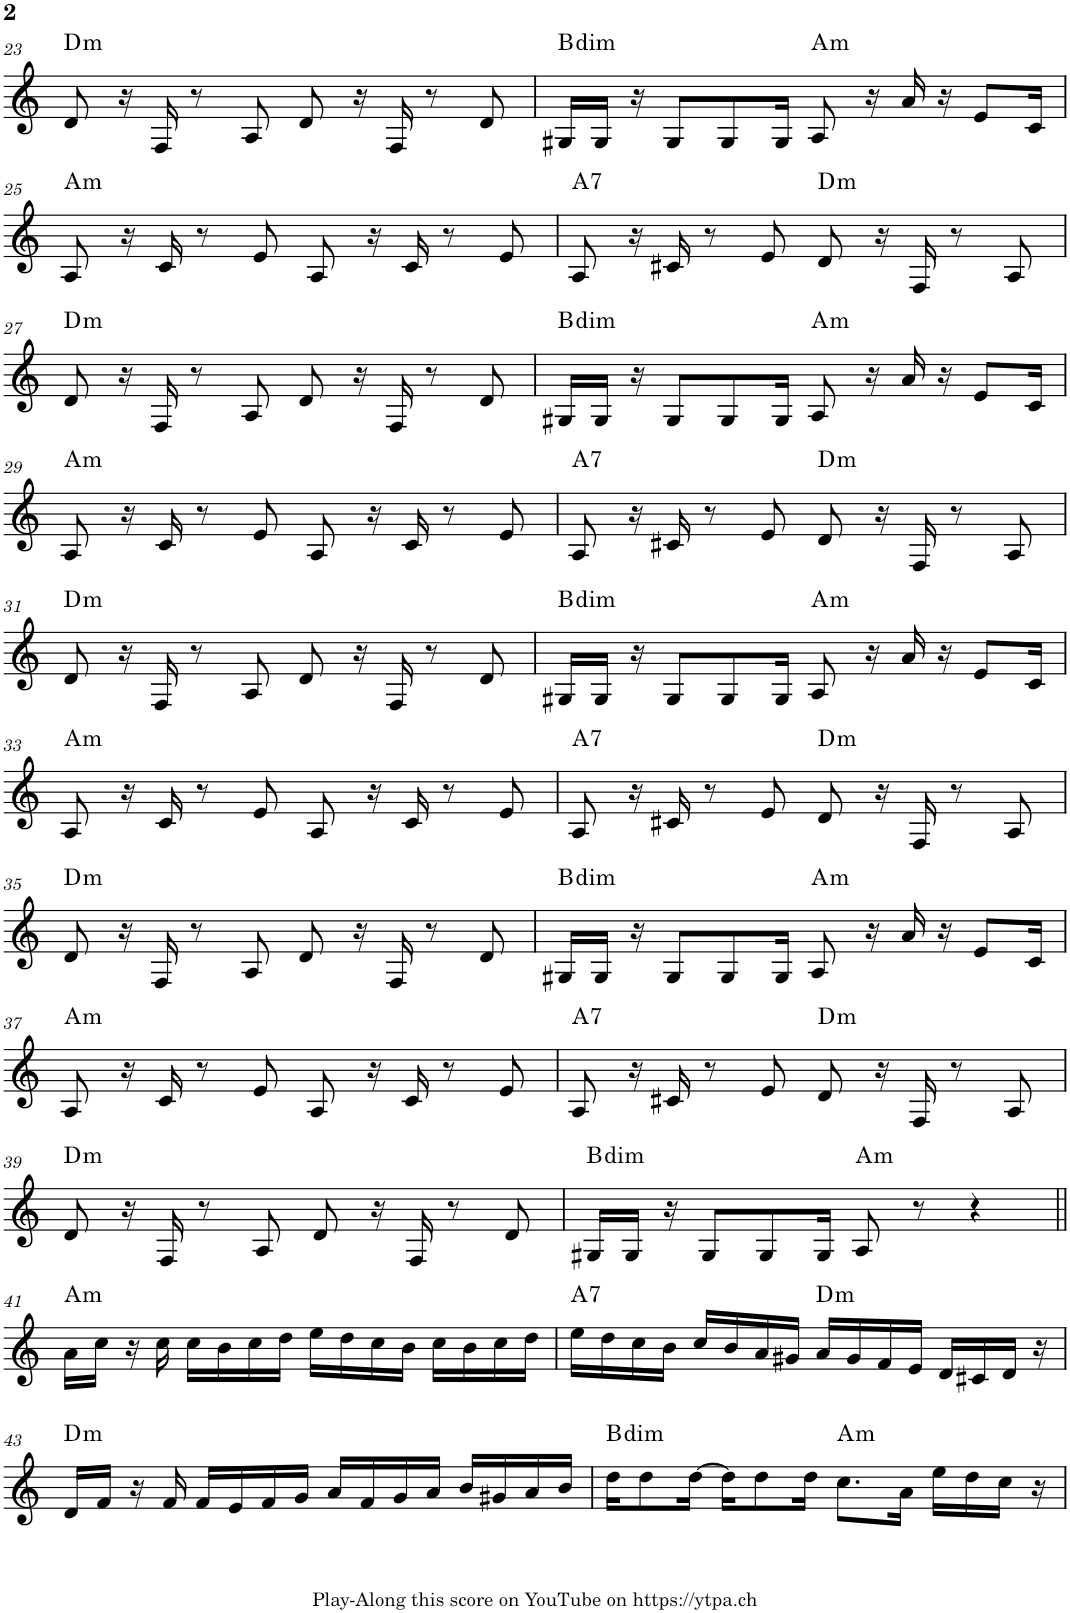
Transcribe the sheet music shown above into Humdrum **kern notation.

**kern	**harte
*part1	*part1
*staff1	*
*I"Piano	*
*I'Pno.	*
!!LO:PB:g=z
*clefG2	*
*k[]	*
*M4/4	*
=23	=23
!	!LO:H:kt=m
8d/	D:min
16r	.
16F/	.
8r	.
8A/	.
8d/	.
16r	.
16F/	.
8r	.
8d/	.
=24	=24
!	!LO:H:kt=dim
16G#X/LL	B:dim
16G#/JJ	.
16r	.
8G#/L	.
8G#/	.
16G#/Jk	.
!	!LO:H:kt=m
8A/	A:min
16r	.
16a/	.
16r	.
8e/L	.
16c/Jk	.
!!LO:LB:g=z
=25	=25
!	!LO:H:kt=m
8A/	A:min
16r	.
16c/	.
8r	.
8e/	.
8A/	.
16r	.
16c/	.
8r	.
8e/	.
=26	=26
!	!LO:H:kt=7
8A/	A:7
16r	.
16c#X/	.
8r	.
8e/	.
!	!LO:H:kt=m
8d/	D:min
16r	.
16F/	.
8r	.
8A/	.
!!LO:LB:g=z
=27	=27
!	!LO:H:kt=m
8d/	D:min
16r	.
16F/	.
8r	.
8A/	.
8d/	.
16r	.
16F/	.
8r	.
8d/	.
=28	=28
!	!LO:H:kt=dim
16G#X/LL	B:dim
16G#/JJ	.
16r	.
8G#/L	.
8G#/	.
16G#/Jk	.
!	!LO:H:kt=m
8A/	A:min
16r	.
16a/	.
16r	.
8e/L	.
16c/Jk	.
!!LO:LB:g=z
=29	=29
!	!LO:H:kt=m
8A/	A:min
16r	.
16c/	.
8r	.
8e/	.
8A/	.
16r	.
16c/	.
8r	.
8e/	.
=30	=30
!	!LO:H:kt=7
8A/	A:7
16r	.
16c#X/	.
8r	.
8e/	.
!	!LO:H:kt=m
8d/	D:min
16r	.
16F/	.
8r	.
8A/	.
!!LO:LB:g=z
=31	=31
!	!LO:H:kt=m
8d/	D:min
16r	.
16F/	.
8r	.
8A/	.
8d/	.
16r	.
16F/	.
8r	.
8d/	.
=32	=32
!	!LO:H:kt=dim
16G#X/LL	B:dim
16G#/JJ	.
16r	.
8G#/L	.
8G#/	.
16G#/Jk	.
!	!LO:H:kt=m
8A/	A:min
16r	.
16a/	.
16r	.
8e/L	.
16c/Jk	.
!!LO:LB:g=z
=33	=33
!	!LO:H:kt=m
8A/	A:min
16r	.
16c/	.
8r	.
8e/	.
8A/	.
16r	.
16c/	.
8r	.
8e/	.
=34	=34
!	!LO:H:kt=7
8A/	A:7
16r	.
16c#X/	.
8r	.
8e/	.
!	!LO:H:kt=m
8d/	D:min
16r	.
16F/	.
8r	.
8A/	.
!!LO:LB:g=z
=35	=35
!	!LO:H:kt=m
8d/	D:min
16r	.
16F/	.
8r	.
8A/	.
8d/	.
16r	.
16F/	.
8r	.
8d/	.
=36	=36
!	!LO:H:kt=dim
16G#X/LL	B:dim
16G#/JJ	.
16r	.
8G#/L	.
8G#/	.
16G#/Jk	.
!	!LO:H:kt=m
8A/	A:min
16r	.
16a/	.
16r	.
8e/L	.
16c/Jk	.
!!LO:LB:g=z
=37	=37
!	!LO:H:kt=m
8A/	A:min
16r	.
16c/	.
8r	.
8e/	.
8A/	.
16r	.
16c/	.
8r	.
8e/	.
=38	=38
!	!LO:H:kt=7
8A/	A:7
16r	.
16c#X/	.
8r	.
8e/	.
!	!LO:H:kt=m
8d/	D:min
16r	.
16F/	.
8r	.
8A/	.
!!LO:LB:g=z
=39	=39
!	!LO:H:kt=m
8d/	D:min
16r	.
16F/	.
8r	.
8A/	.
8d/	.
16r	.
16F/	.
8r	.
8d/	.
=40	=40
!	!LO:H:kt=dim
16G#X/LL	B:dim
16G#/JJ	.
16r	.
8G#/L	.
8G#/	.
16G#/Jk	.
!	!LO:H:kt=m
8A/	A:min
8r	.
4r	.
!!LO:LB:g=z
=41||	=41||
!	!LO:H:kt=m
16a\LL	A:min
16cc\JJ	.
16r	.
16cc\	.
16cc\LL	.
16b\	.
16cc\	.
16dd\JJ	.
16ee\LL	.
16dd\	.
16cc\	.
16b\JJ	.
16cc\LL	.
16b\	.
16cc\	.
16dd\JJ	.
=42	=42
!	!LO:H:kt=7
16ee\LL	A:7
16dd\	.
16cc\	.
16b\JJ	.
16cc/LL	.
16b/	.
16a/	.
16g#X/JJ	.
!	!LO:H:kt=m
16a/LL	D:min
16g#/	.
16f/	.
16e/JJ	.
16d/LL	.
16c#X/	.
16d/JJ	.
16r	.
!!LO:LB:g=z
=43	=43
!	!LO:H:kt=m
16d/LL	D:min
16f/JJ	.
16r	.
16f/	.
16f/LL	.
16e/	.
16f/	.
16g/JJ	.
16a/LL	.
16f/	.
16g/	.
16a/JJ	.
16b/LL	.
16g#X/	.
16a/	.
16b/JJ	.
=44	=44
!	!LO:H:kt=dim
16dd\KL	B:dim
8dd\	.
[16dd\Jk	.
16dd\KL]	.
8dd\	.
16dd\Jk	.
!	!LO:H:kt=m
8.cc\L	A:min
16a\Jk	.
16ee\LL	.
16dd\	.
16cc\JJ	.
16r	.
=	=
*-	*-
